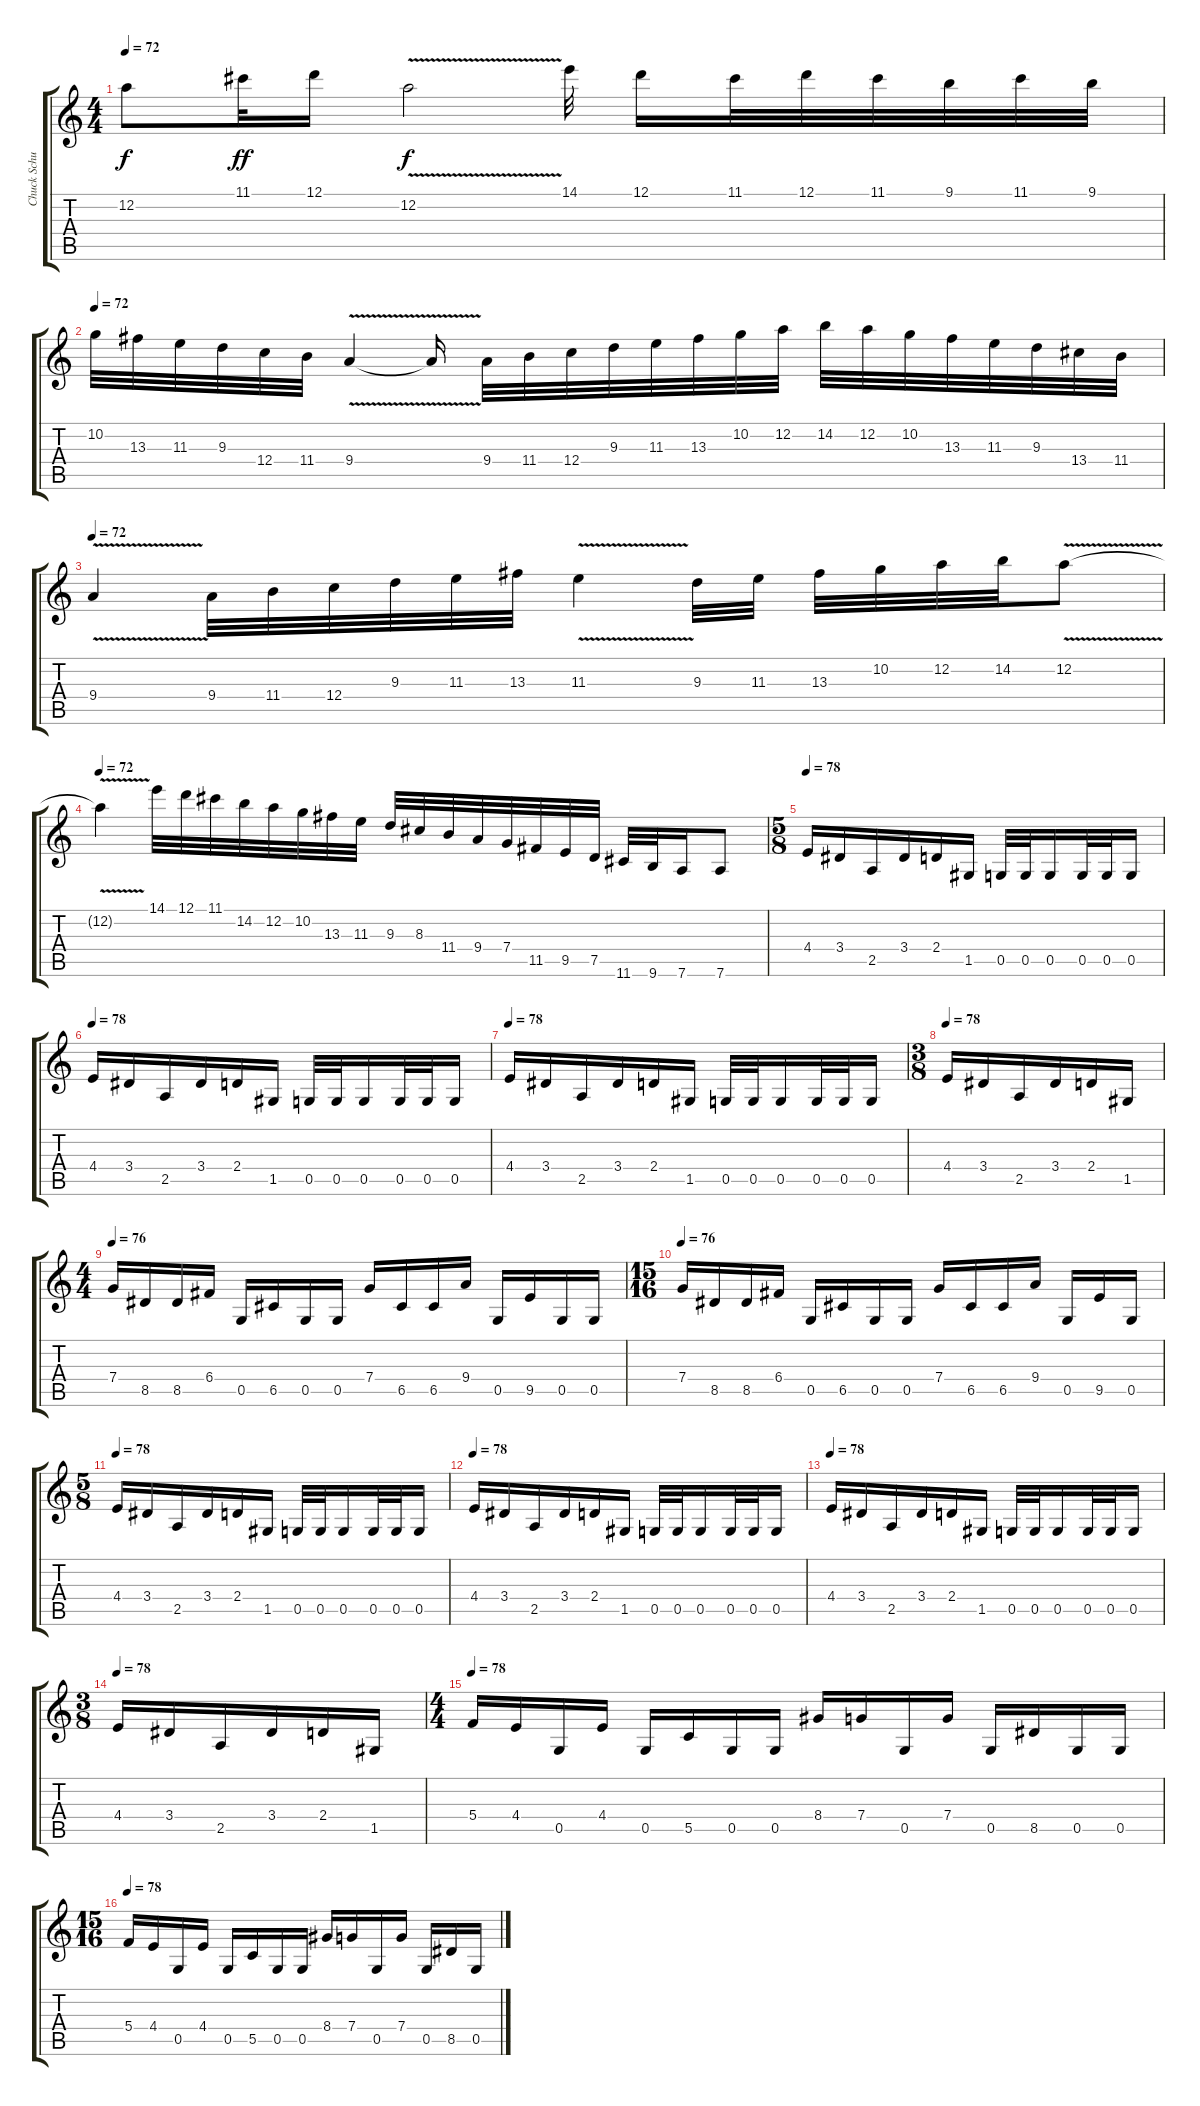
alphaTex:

\track ("Chuck Schuldiner" "Chuck Schu") {instrument distortionguitar}
\staff {score tabs}
\tuning (D4 A3 F3 C3 G2 D2) {hide}
\ts (4 4)
\tempo 72
\clef g2
\ks c
12.2.8{dy f} 11.1.32{dy ff} 12.1.16 12.2{v}.2{dy f} 14.1.32 12.1.16 11.1.32 12.1.32 11.1.32 9.1.32 11.1.32 9.1.32 |
\tempo 72
10.2.32 13.3.32 11.3.32 9.3.32 12.4.32 11.4.32 9.4{v}.4 9.4{t}.16 9.4.32 11.4.32 12.4.32 9.3.32 11.3.32 13.3.32 10.2.32 12.2.32 14.2.32 12.2.32 10.2.32 13.3.32 11.3.32 9.3.32 13.4.32 11.4.32 |
\tempo 72
9.4{v}.4 9.4.32 11.4.32 12.4.32 9.3.32 11.3.32 13.3.32 11.3{v}.4 9.3.32 11.3.32 13.3.32 10.2.32 12.2.32 14.2.32 12.2{v}.8 |
\tempo 72
12.2{t}.4 14.1.32 12.1.32 11.1.32 14.2.32 12.2.32 10.2.32 13.3.32 11.3.32 9.3.32 8.3.32 11.4.32 9.4.32 7.4.32 11.5.32 9.5.32 7.5.32 11.6.32 9.6.32 7.6.16 7.6.8 |
\ts (5 8)
\tempo 78
4.4.16 3.4.16 2.5.16 3.4.16 2.4.16 1.5.16 0.5.32 0.5.32 0.5.16 0.5.32 0.5.32 0.5.16 |
\tempo 78
4.4.16 3.4.16 2.5.16 3.4.16 2.4.16 1.5.16 0.5.32 0.5.32 0.5.16 0.5.32 0.5.32 0.5.16 |
\tempo 78
4.4.16 3.4.16 2.5.16 3.4.16 2.4.16 1.5.16 0.5.32 0.5.32 0.5.16 0.5.32 0.5.32 0.5.16 |
\ts (3 8)
\tempo 78
4.4.16 3.4.16 2.5.16 3.4.16 2.4.16 1.5.16 |
\ts (4 4)
\tempo 76
7.4.16 8.5.16 8.5.16 6.4.16 0.5.16 6.5.16 0.5.16 0.5.16 7.4.16 6.5.16 6.5.16 9.4.16 0.5.16 9.5.16 0.5.16 0.5.16 |
\ts (15 16)
\tempo 76
7.4.16 8.5.16 8.5.16 6.4.16 0.5.16 6.5.16 0.5.16 0.5.16 7.4.16 6.5.16 6.5.16 9.4.16 0.5.16 9.5.16 0.5.16 |
\ts (5 8)
\tempo 78
4.4.16 3.4.16 2.5.16 3.4.16 2.4.16 1.5.16 0.5.32 0.5.32 0.5.16 0.5.32 0.5.32 0.5.16 |
\tempo 78
4.4.16 3.4.16 2.5.16 3.4.16 2.4.16 1.5.16 0.5.32 0.5.32 0.5.16 0.5.32 0.5.32 0.5.16 |
\tempo 78
4.4.16 3.4.16 2.5.16 3.4.16 2.4.16 1.5.16 0.5.32 0.5.32 0.5.16 0.5.32 0.5.32 0.5.16 |
\ts (3 8)
\tempo 78
4.4.16 3.4.16 2.5.16 3.4.16 2.4.16 1.5.16 |
\ts (4 4)
\tempo 78
5.4.16 4.4.16 0.5.16 4.4.16 0.5.16 5.5.16 0.5.16 0.5.16 8.4.16 7.4.16 0.5.16 7.4.16 0.5.16 8.5.16 0.5.16 0.5.16 |
\ts (15 16)
\tempo 78
5.4.16 4.4.16 0.5.16 4.4.16 0.5.16 5.5.16 0.5.16 0.5.16 8.4.16 7.4.16 0.5.16 7.4.16 0.5.16 8.5.16 0.5.16
